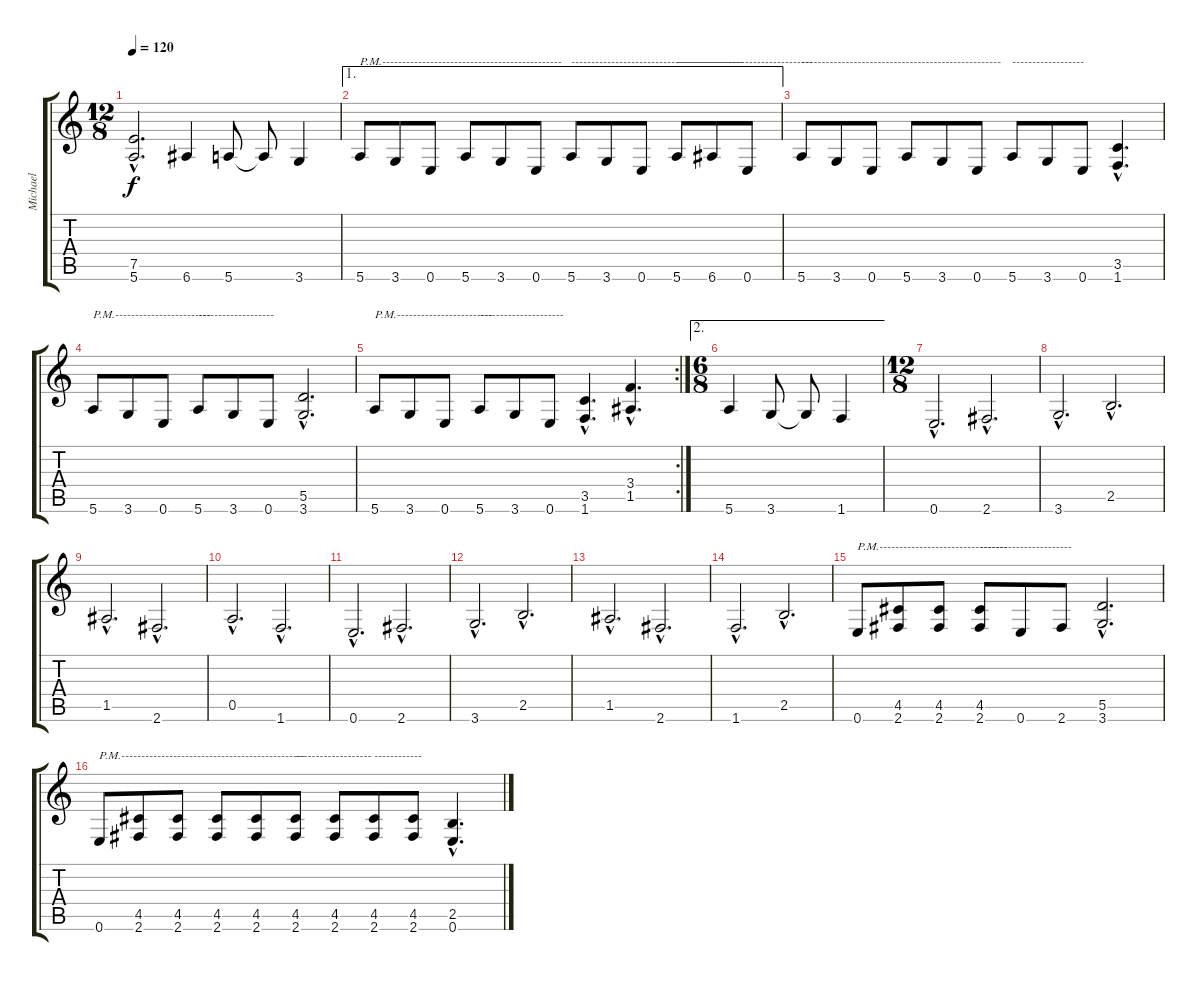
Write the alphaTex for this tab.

\track ("Michael" "Michael") {instrument distortionguitar}
\staff {score tabs}
\tuning (E4 B3 G3 D3 A2 E2) {hide}
\ts (12 8)
\tempo 120
\clef g2
\ks c
(7.5{hac t} 5.6{hac t}).2{d dy f} 6.6.4 5.6.8 5.6{t}.8 3.6.4 |
\ae 1
5.6.8{txt "P.M.---------------------------------------------"} 3.6.8 0.6.8 5.6.8 3.6.8 0.6.8 5.6.8{txt "-------------------------------------------"} 3.6.8 0.6.8 5.6.8{txt "----------------------------------"} 6.6.8 0.6.8 |
5.6.8{txt "--------------------------------------------------"} 3.6.8 0.6.8 5.6.8 3.6.8 0.6.8 5.6.8{txt "------------------"} 3.6.8 0.6.8 (3.5{hac} 1.6{hac}).4{d} |
5.6.8{txt "P.M.------------------------"} 3.6.8 0.6.8 5.6.8{txt "-------------------"} 3.6.8 0.6.8 (5.5{hac} 3.6{hac}).2{d} |
\rc 2
5.6.8{txt "P.M.------------------------"} 3.6.8 0.6.8 5.6.8{txt "---------------------"} 3.6.8 0.6.8 (3.5{hac} 1.6{hac}).4{d} (3.4{hac} 1.5{hac}).4{d} |
\ae 2
\ts (6 8)
5.6.4 3.6.8 3.6{t}.8 1.6.4 |
\ts (12 8)
0.6{hac}.2{d} 2.6{hac}.2{d} |
3.6{hac}.2{d} 2.5{hac}.2{d} |
1.5{hac}.2{d} 2.6{hac}.2{d} |
0.5{hac}.2{d} 1.6{hac}.2{d} |
0.6{hac}.2{d} 2.6{hac}.2{d} |
3.6{hac}.2{d} 2.5{hac}.2{d} |
1.5{hac}.2{d} 2.6{hac}.2{d} |
1.6{hac}.2{d} 2.5{hac}.2{d} |
0.6.8{txt "P.M.--------------------------------"} (4.5 2.6).8 (4.5 2.6).8 (4.5 2.6).8{txt "-----------------------"} 0.6.8 2.6.8 (5.5{hac} 3.6{hac}).2{d} |
0.6.8{txt "P.M.----------------------------------------------"} (4.5 2.6).8 (4.5 2.6).8 (4.5 2.6).8 (4.5 2.6).8 (4.5 2.6).8{txt "-------------------"} (4.5 2.6).8 (4.5 2.6).8{txt "------------"} (4.5 2.6).8 (2.5{hac} 0.6{hac}).4{d}
